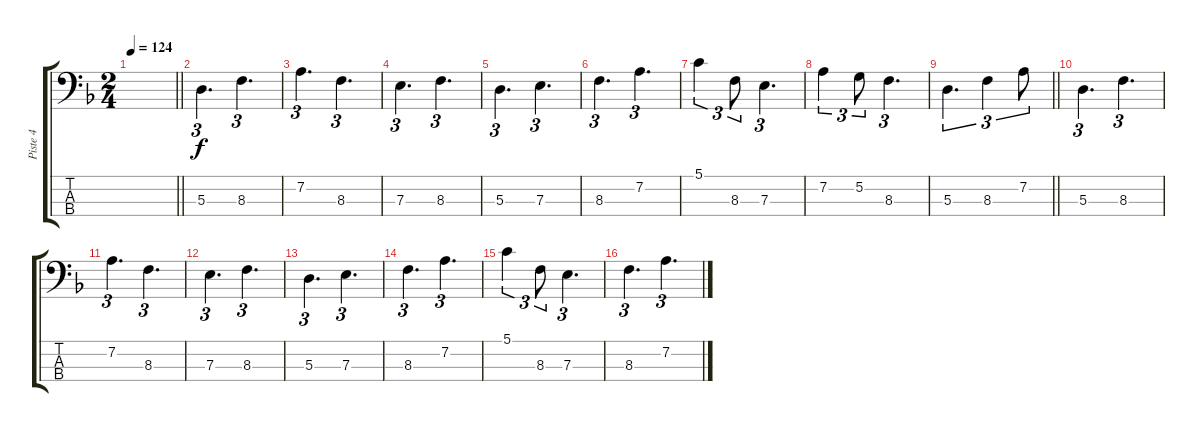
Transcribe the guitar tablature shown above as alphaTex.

\track ("Piste 4" "Piste 4") {instrument electricbassfinger}
\staff {score tabs}
\tuning (G2 D2 A1 E1) {hide}
\ts (2 4)
\tempo 124
\clef f4
\barLineRight lightlight
\ks dminor
|
5.3.4{d tu (3 2)} 8.3.4{d tu (3 2)} |
7.2.4{d tu (3 2)} 8.3.4{d tu (3 2)} |
7.3.4{d tu (3 2)} 8.3.4{d tu (3 2)} |
5.3.4{d tu (3 2)} 7.3.4{d tu (3 2)} |
8.3.4{d tu (3 2)} 7.2.4{d tu (3 2)} |
5.1.4{tu (3 2)} 8.3.8{tu (3 2)} 7.3.4{d tu (3 2)} |
7.2.4{tu (3 2)} 5.2.8{tu (3 2)} 8.3.4{d tu (3 2)} |
\barLineRight lightlight
5.3.4{d tu (3 2)} 8.3.4{tu (3 2)} 7.2.8{tu (3 2)} |
5.3.4{d tu (3 2)} 8.3.4{d tu (3 2)} |
7.2.4{d tu (3 2)} 8.3.4{d tu (3 2)} |
7.3.4{d tu (3 2)} 8.3.4{d tu (3 2)} |
5.3.4{d tu (3 2)} 7.3.4{d tu (3 2)} |
8.3.4{d tu (3 2)} 7.2.4{d tu (3 2)} |
5.1.4{tu (3 2)} 8.3.8{tu (3 2)} 7.3.4{d tu (3 2)} |
8.3.4{d tu (3 2)} 7.2.4{d tu (3 2)}
